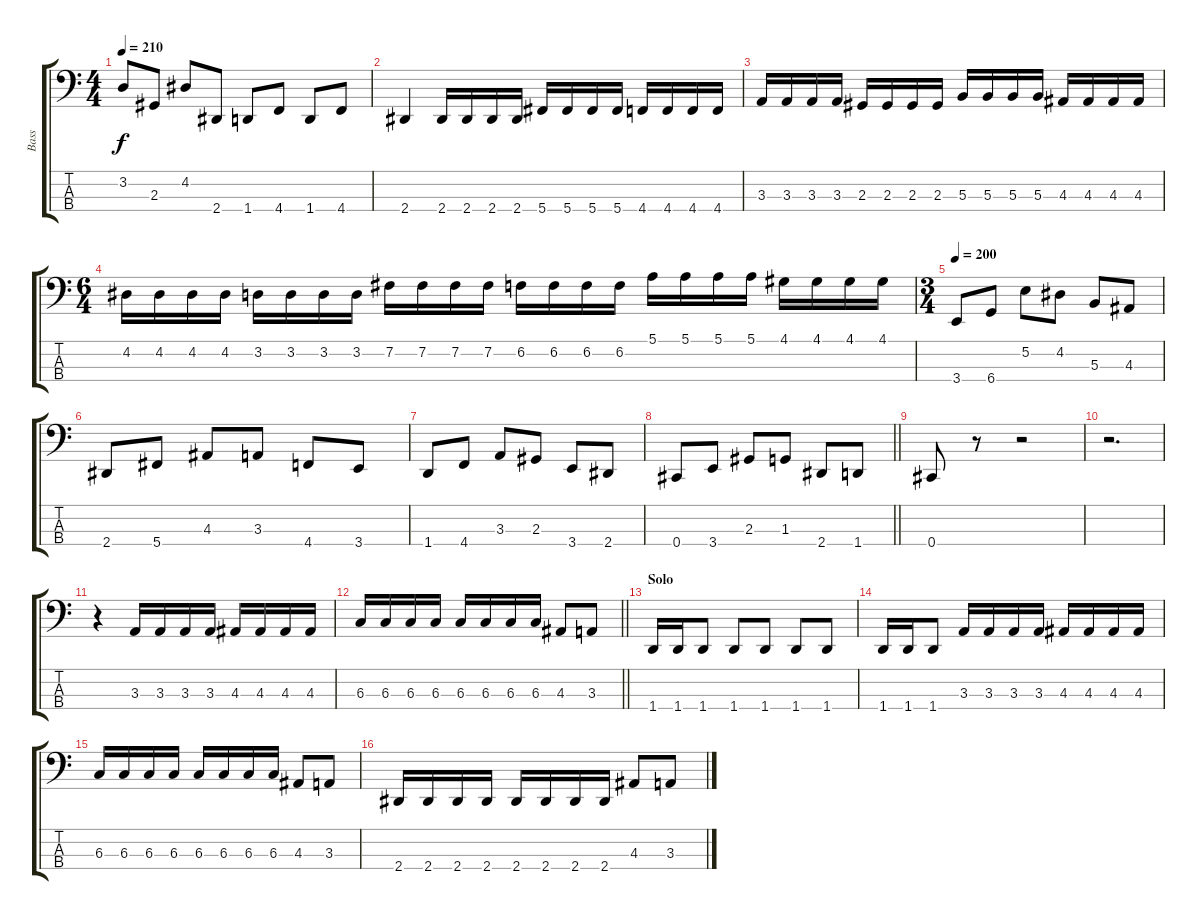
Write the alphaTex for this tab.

\track ("Bass" "Bass") {instrument electricbassfinger}
\staff {score tabs}
\tuning (E2 B1 Gb1 Db1) {hide}
\ts (4 4)
\tempo 210
\clef f4
\ks c
3.2.8{dy f} 2.3.8 4.2.8 2.4.8 1.4.8 4.4.8 1.4.8 4.4.8 |
2.4.4 2.4.16 2.4.16 2.4.16 2.4.16 5.4.16 5.4.16 5.4.16 5.4.16 4.4.16 4.4.16 4.4.16 4.4.16 |
3.3.16 3.3.16 3.3.16 3.3.16 2.3.16 2.3.16 2.3.16 2.3.16 5.3.16 5.3.16 5.3.16 5.3.16 4.3.16 4.3.16 4.3.16 4.3.16 |
\ts (6 4)
4.2.16 4.2.16 4.2.16 4.2.16 3.2.16 3.2.16 3.2.16 3.2.16 7.2.16 7.2.16 7.2.16 7.2.16 6.2.16 6.2.16 6.2.16 6.2.16 5.1.16 5.1.16 5.1.16 5.1.16 4.1.16 4.1.16 4.1.16 4.1.16 |
\ts (3 4)
\tempo 200
3.4.8 6.4.8 5.2.8 4.2.8 5.3.8 4.3.8 |
2.4.8 5.4.8 4.3.8 3.3.8 4.4.8 3.4.8 |
1.4.8 4.4.8 3.3.8 2.3.8 3.4.8 2.4.8 |
\barLineRight lightlight
0.4.8 3.4.8 2.3.8 1.3.8 2.4.8 1.4.8 |
0.4.8 r.8 r.2 |
r.2{d} |
r.4 3.3.16 3.3.16 3.3.16 3.3.16 4.3.16 4.3.16 4.3.16 4.3.16 |
\barLineRight lightlight
6.3.16 6.3.16 6.3.16 6.3.16 6.3.16 6.3.16 6.3.16 6.3.16 4.3.8 3.3.8 |
\section ("" "Solo")
1.4.16 1.4.16 1.4.8 1.4.8 1.4.8 1.4.8 1.4.8 |
1.4.16 1.4.16 1.4.8 3.3.16 3.3.16 3.3.16 3.3.16 4.3.16 4.3.16 4.3.16 4.3.16 |
6.3.16 6.3.16 6.3.16 6.3.16 6.3.16 6.3.16 6.3.16 6.3.16 4.3.8 3.3.8 |
2.4.16 2.4.16 2.4.16 2.4.16 2.4.16 2.4.16 2.4.16 2.4.16 4.3.8 3.3.8
